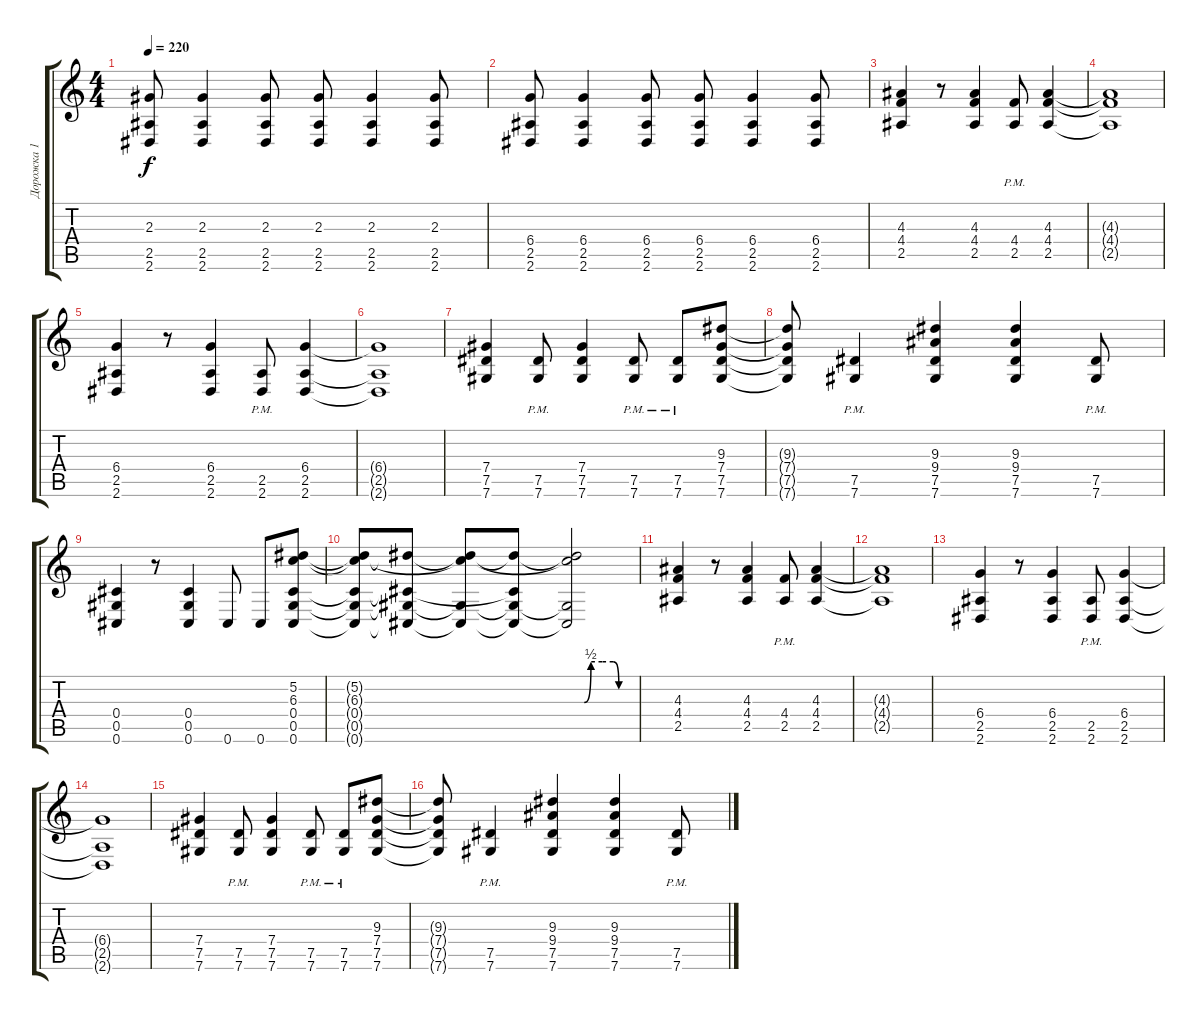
\track ("Дорожка 1" "Дорожка 1") {instrument distortionguitar}
\staff {score tabs}
\tuning (Eb4 Bb3 Gb3 Db3 Ab2 Db2) {hide}
\ts (4 4)
\tempo 220
\clef g2
\ks c
(2.3 2.5 2.6).8{dy f} (2.3 2.5 2.6).4 (2.3 2.5 2.6).8 (2.3 2.5 2.6).8 (2.3 2.5 2.6).4 (2.3 2.5 2.6).8 |
(6.4 2.5 2.6).8 (6.4 2.5 2.6).4 (6.4 2.5 2.6).8 (6.4 2.5 2.6).8 (6.4 2.5 2.6).4 (6.4 2.5 2.6).8 |
(4.3 4.4 2.5).4 r.8 (4.3 4.4 2.5).4 (4.4{pm} 2.5{pm}).8 (4.3 4.4 2.5).4 |
(4.3{t} 4.4{t} 2.5{t}).1 |
(6.4 2.5 2.6).4 r.8 (6.4 2.5 2.6).4 (2.5{pm} 2.6{pm}).8 (6.4 2.5 2.6).4 |
(6.4{t} 2.5{t} 2.6{t}).1 |
(7.4 7.5 7.6).4 (7.5{pm} 7.6{pm}).8 (7.4 7.5 7.6).4 (7.5{pm} 7.6{pm}).8 (7.5{pm} 7.6{pm}).8 (9.3 7.4 7.5 7.6).8 |
(9.3{t} 7.4{t} 7.5{t} 7.6{t}).8 (7.5{pm} 7.6{pm}).4 (9.3 9.4 7.5 7.6).4 (9.3 9.4 7.5 7.6).4 (7.5{pm} 7.6{pm}).8 |
(0.4 0.5 0.6).4 r.8 (0.4 0.5 0.6).4 0.6.8 0.6.8 (5.2 6.3 0.4 0.5 0.6).8 |
(5.2{t} 6.3{t} 0.4{t} 0.5{t} 0.6{t}).8 (5.2{t} 0.4{t} 0.5{t} 0.6{t}).8 (5.2{t} 6.3{t} 0.5{t} 0.6{t}).8 (5.2{t} 0.4{t} 0.5{t} 0.6{t}).8 (5.2{t} 6.3{be (custom 0 0 10 0 14 0 20 2 30 2 40 2 45 0 60 0) t} 0.5{t} 0.6{t}).2 |
(4.3 4.4 2.5).4 r.8 (4.3 4.4 2.5).4 (4.4{pm} 2.5{pm}).8 (4.3 4.4 2.5).4 |
(4.3{t} 4.4{t} 2.5{t}).1 |
(6.4 2.5 2.6).4 r.8 (6.4 2.5 2.6).4 (2.5{pm} 2.6{pm}).8 (6.4 2.5 2.6).4 |
(6.4{t} 2.5{t} 2.6{t}).1 |
(7.4 7.5 7.6).4 (7.5{pm} 7.6{pm}).8 (7.4 7.5 7.6).4 (7.5{pm} 7.6{pm}).8 (7.5{pm} 7.6{pm}).8 (9.3 7.4 7.5 7.6).8 |
(9.3{t} 7.4{t} 7.5{t} 7.6{t}).8 (7.5{pm} 7.6{pm}).4 (9.3 9.4 7.5 7.6).4 (9.3 9.4 7.5 7.6).4 (7.5{pm} 7.6{pm}).8
